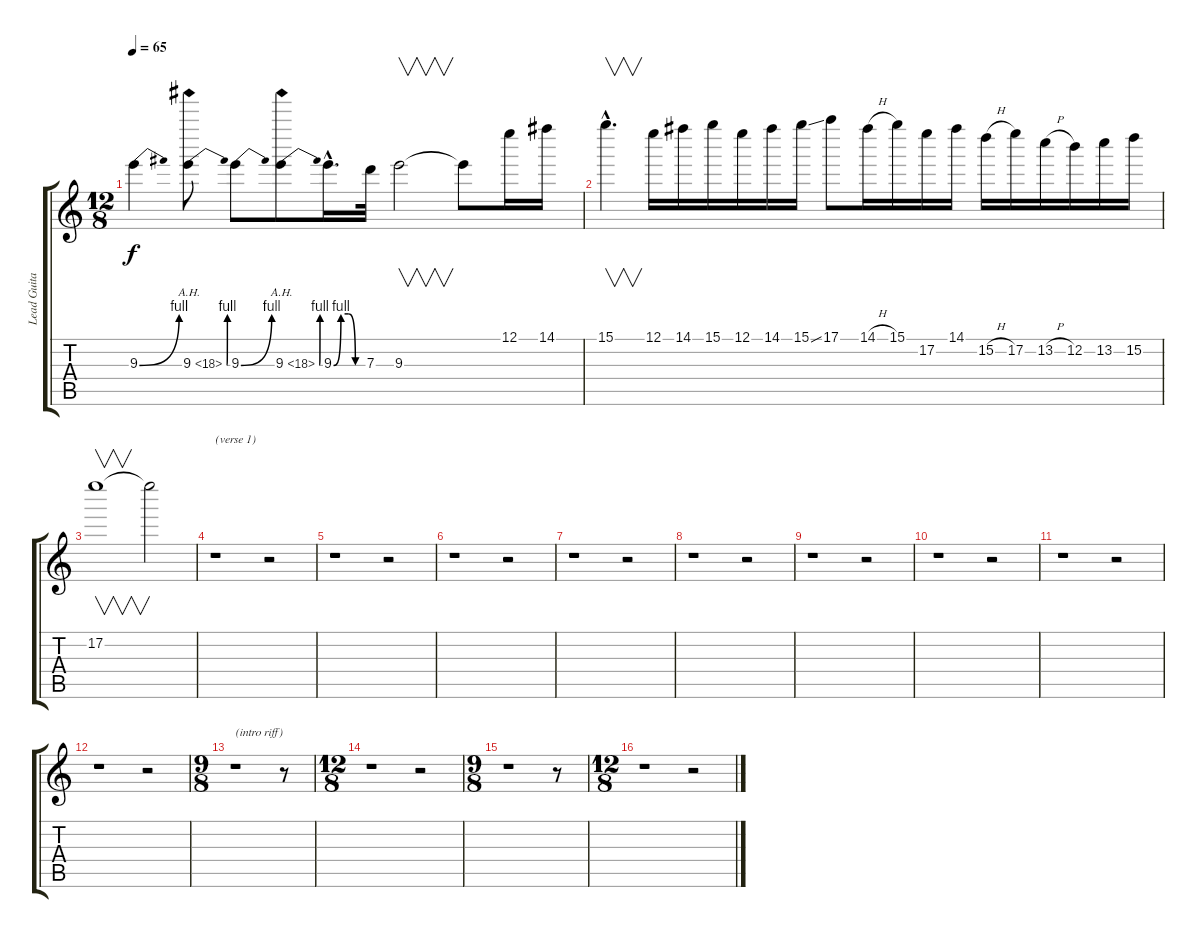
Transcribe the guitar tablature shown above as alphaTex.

\track ("Lead Guitar" "Lead Guita") {instrument distortionguitar}
\staff {score tabs}
\tuning (E5 B4 G4 D4 A3 E3) {hide}
\ts (12 8)
\tempo 65
\clef g2
\ks c
9.3{be (bend 0 0 60 4)}.4{dy f} 9.3{be (bend 0 0 60 4) ah 9}.8 9.3{be (bend 0 0 60 4)}.8 9.3{be (bend 0 0 60 4) ah 9}.8 9.3{be (custom 0 0 15 4 30 4 45 0 60 0) hac}.16{d} 7.3.32 9.3.2{v} 9.3{t}.8 12.1.16 14.1.16 |
15.1{hac}.4{v d} 12.1.16 14.1.16 15.1.16 12.1.16 14.1.16 15.1{ss}.16 17.1.8 14.1{h}.16 15.1.16 17.2.16 14.1.16 15.2{h}.16 17.2.16 13.2{h}.16 12.2.16 13.2.16 15.2.16 |
17.2.1{v} 17.2{t}.2 |
r.1{txt "(verse 1)"} r.2 |
r.1 r.2 |
r.1 r.2 |
r.1 r.2 |
r.1 r.2 |
r.1 r.2 |
r.1 r.2 |
r.1 r.2 |
r.1 r.2 |
\ts (9 8)
r.1{txt "(intro riff)"} r.8 |
\ts (12 8)
r.1 r.2 |
\ts (9 8)
r.1 r.8 |
\ts (12 8)
r.1 r.2
